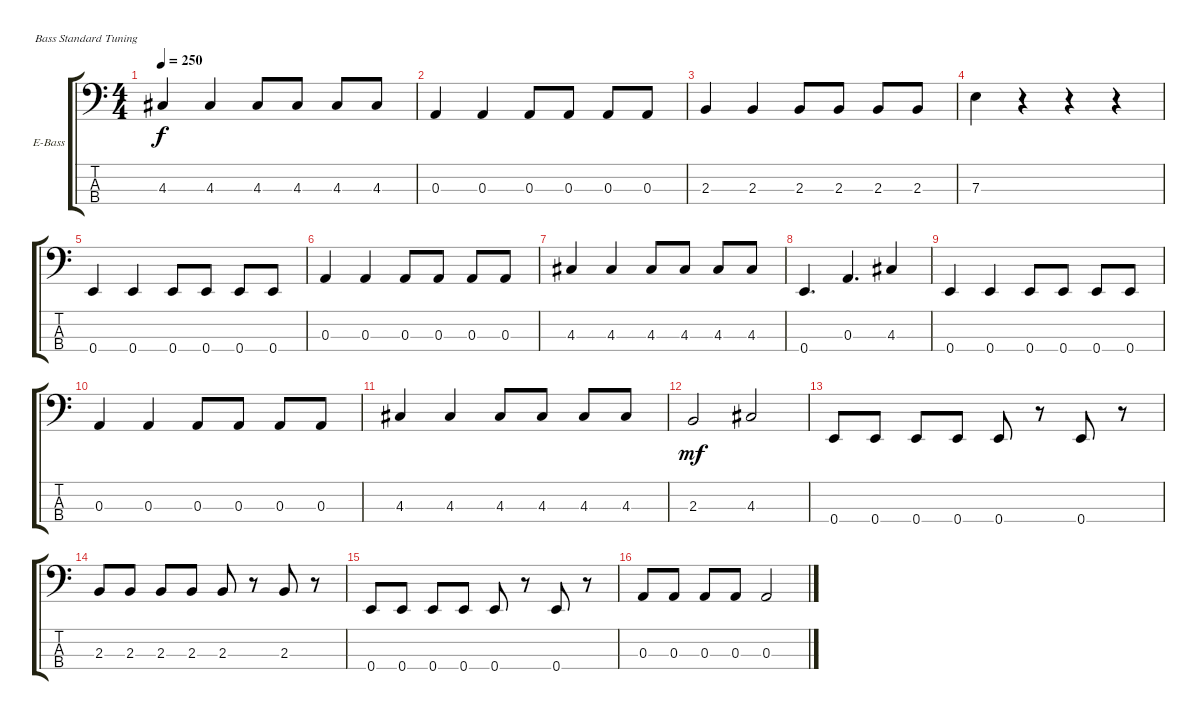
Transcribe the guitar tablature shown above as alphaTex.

\defaultSystemsLayout 4
\bracketExtendMode groupsimilarinstruments
\firstSystemTrackNameOrientation horizontal
\otherSystemsTrackNameOrientation horizontal
\track ("Бася" "E-Bass") {instrument electricbassfinger}
\staff {score tabs}
\tuning (G2 D2 A1 E1)
\ts (4 4)
\tempo 250
\clef f4
\ks c
4.3.4{dy f} 4.3.4 4.3.8 4.3.8 4.3.8 4.3.8 |
0.3.4 0.3.4 0.3.8 0.3.8 0.3.8 0.3.8 |
2.3.4 2.3.4 2.3.8 2.3.8 2.3.8 2.3.8 |
7.3.4 r.4 r.4 r.4 |
0.4.4 0.4.4 0.4.8 0.4.8 0.4.8 0.4.8 |
0.3.4 0.3.4 0.3.8 0.3.8 0.3.8 0.3.8 |
4.3.4 4.3.4 4.3.8 4.3.8 4.3.8 4.3.8 |
0.4.4{d} 0.3.4{d} 4.3.4 |
0.4.4 0.4.4 0.4.8 0.4.8 0.4.8 0.4.8 |
0.3.4 0.3.4 0.3.8 0.3.8 0.3.8 0.3.8 |
4.3.4 4.3.4 4.3.8 4.3.8 4.3.8 4.3.8 |
2.3.2{dy mf} 4.3.2 |
0.4.8 0.4.8 0.4.8 0.4.8 0.4.8 r.8 0.4.8 r.8 |
2.3.8 2.3.8 2.3.8 2.3.8 2.3.8 r.8 2.3.8 r.8 |
0.4.8 0.4.8 0.4.8 0.4.8 0.4.8 r.8 0.4.8 r.8 |
0.3.8 0.3.8 0.3.8 0.3.8 0.3.2
